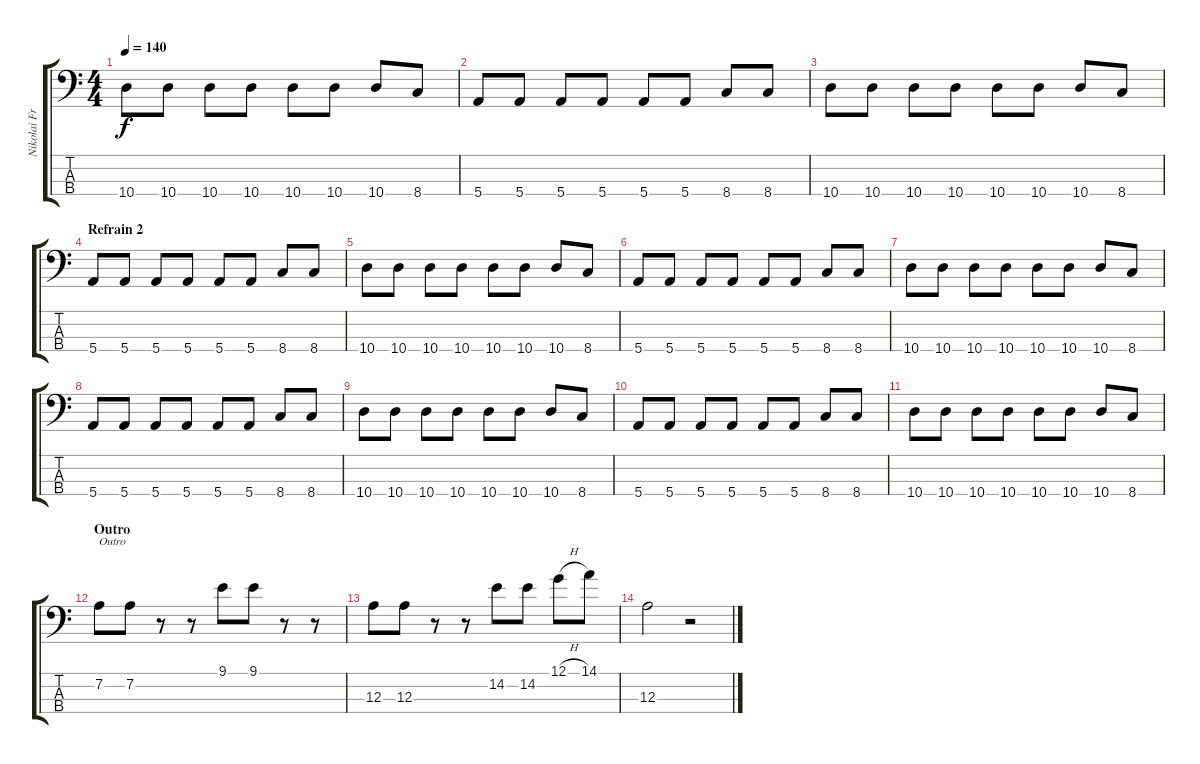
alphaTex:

\track ("Nikolai Fraiture" "Nikolai Fr") {instrument electricbasspick}
\staff {score tabs}
\tuning (G2 D2 A1 E1) {hide}
\ts (4 4)
\tempo 140
\clef f4
\ks c
10.4.8{dy f} 10.4.8 10.4.8 10.4.8 10.4.8 10.4.8 10.4.8 8.4.8 |
5.4.8 5.4.8 5.4.8 5.4.8 5.4.8 5.4.8 8.4.8 8.4.8 |
10.4.8 10.4.8 10.4.8 10.4.8 10.4.8 10.4.8 10.4.8 8.4.8 |
\section ("" "Refrain 2")
5.4.8 5.4.8 5.4.8 5.4.8 5.4.8 5.4.8 8.4.8 8.4.8 |
10.4.8 10.4.8 10.4.8 10.4.8 10.4.8 10.4.8 10.4.8 8.4.8 |
5.4.8 5.4.8 5.4.8 5.4.8 5.4.8 5.4.8 8.4.8 8.4.8 |
10.4.8 10.4.8 10.4.8 10.4.8 10.4.8 10.4.8 10.4.8 8.4.8 |
5.4.8 5.4.8 5.4.8 5.4.8 5.4.8 5.4.8 8.4.8 8.4.8 |
10.4.8 10.4.8 10.4.8 10.4.8 10.4.8 10.4.8 10.4.8 8.4.8 |
5.4.8 5.4.8 5.4.8 5.4.8 5.4.8 5.4.8 8.4.8 8.4.8 |
10.4.8 10.4.8 10.4.8 10.4.8 10.4.8 10.4.8 10.4.8 8.4.8 |
\section ("" "Outro")
7.2.8{txt "Outro"} 7.2.8 r.8 r.8 9.1.8 9.1.8 r.8 r.8 |
12.3.8 12.3.8 r.8 r.8 14.2.8 14.2.8 12.1{h}.8 14.1.8 |
12.3.2 r.2
